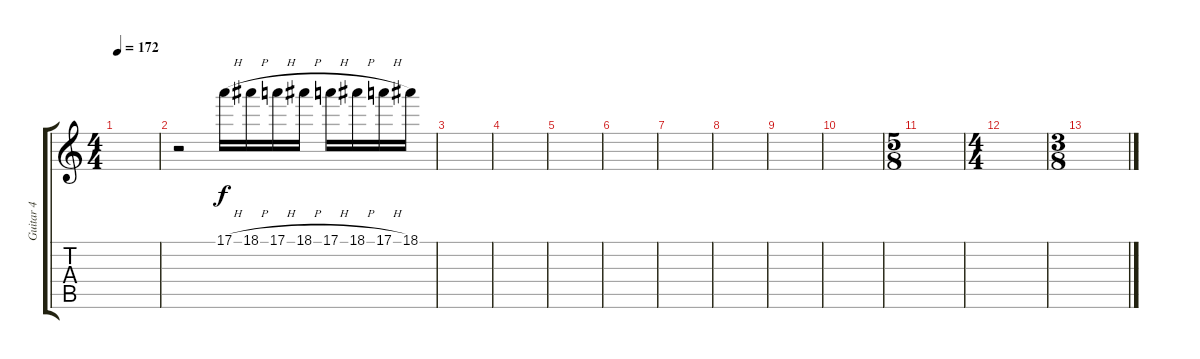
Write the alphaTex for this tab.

\track ("Guitar 4" "Guitar 4") {instrument distortionguitar}
\staff {score tabs}
\tuning (E4 B3 G3 D3 A2 E2) {hide}
\ts (4 4)
\tempo 172
\clef g2
\ks c
|
r.2 17.1{h}.16 18.1{h}.16 17.1{h}.16 18.1{h}.16 17.1{h}.16 18.1{h}.16 17.1{h}.16 18.1.16 |
|
|
|
|
|
|
|
|
\ts (5 8)
|
\ts (4 4)
|
\ts (3 8)
